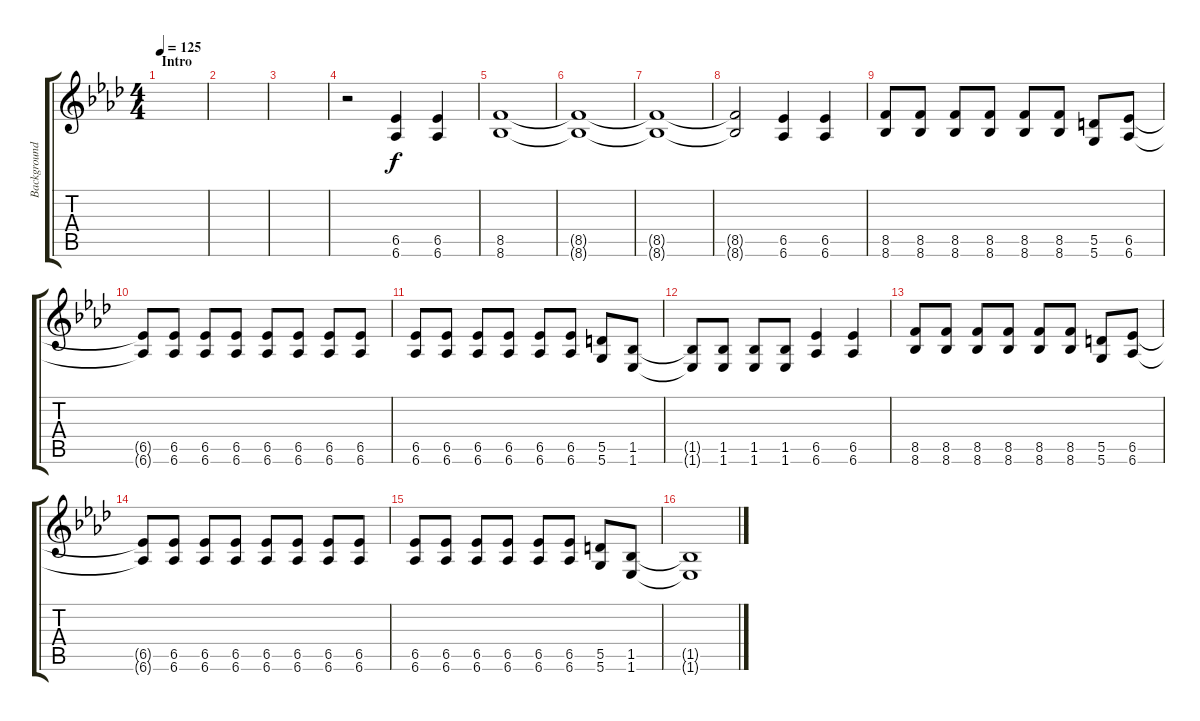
\track ("Background Guitar" "Background") {instrument distortionguitar}
\staff {score tabs}
\tuning (E4 B3 G3 D3 A2 D2) {hide}
\ts (4 4)
\section ("" "Intro")
\tempo 125
\clef g2
\ks fminor
|
|
|
r.2 (6.5 6.6).4 (6.5 6.6).4 |
(8.5 8.6).1 |
(8.5{t} 8.6{t}).1 |
(8.5{t} 8.6{t}).1 |
(8.5{t} 8.6{t}).2 (6.5 6.6).4 (6.5 6.6).4 |
(8.5 8.6).8 (8.5 8.6).8 (8.5 8.6).8 (8.5 8.6).8 (8.5 8.6).8 (8.5 8.6).8 (5.5 5.6).8 (6.5 6.6).8 |
(6.5{t} 6.6{t}).8 (6.5 6.6).8 (6.5 6.6).8 (6.5 6.6).8 (6.5 6.6).8 (6.5 6.6).8 (6.5 6.6).8 (6.5 6.6).8 |
(6.5 6.6).8 (6.5 6.6).8 (6.5 6.6).8 (6.5 6.6).8 (6.5 6.6).8 (6.5 6.6).8 (5.5 5.6).8 (1.5 1.6).8 |
(1.5{t} 1.6{t}).8 (1.5 1.6).8 (1.5 1.6).8 (1.5 1.6).8 (6.5 6.6).4 (6.5 6.6).4 |
(8.5 8.6).8 (8.5 8.6).8 (8.5 8.6).8 (8.5 8.6).8 (8.5 8.6).8 (8.5 8.6).8 (5.5 5.6).8 (6.5 6.6).8 |
(6.5{t} 6.6{t}).8 (6.5 6.6).8 (6.5 6.6).8 (6.5 6.6).8 (6.5 6.6).8 (6.5 6.6).8 (6.5 6.6).8 (6.5 6.6).8 |
(6.5 6.6).8 (6.5 6.6).8 (6.5 6.6).8 (6.5 6.6).8 (6.5 6.6).8 (6.5 6.6).8 (5.5 5.6).8 (1.5 1.6).8 |
(1.5{t} 1.6{t}).1{volume 0}
